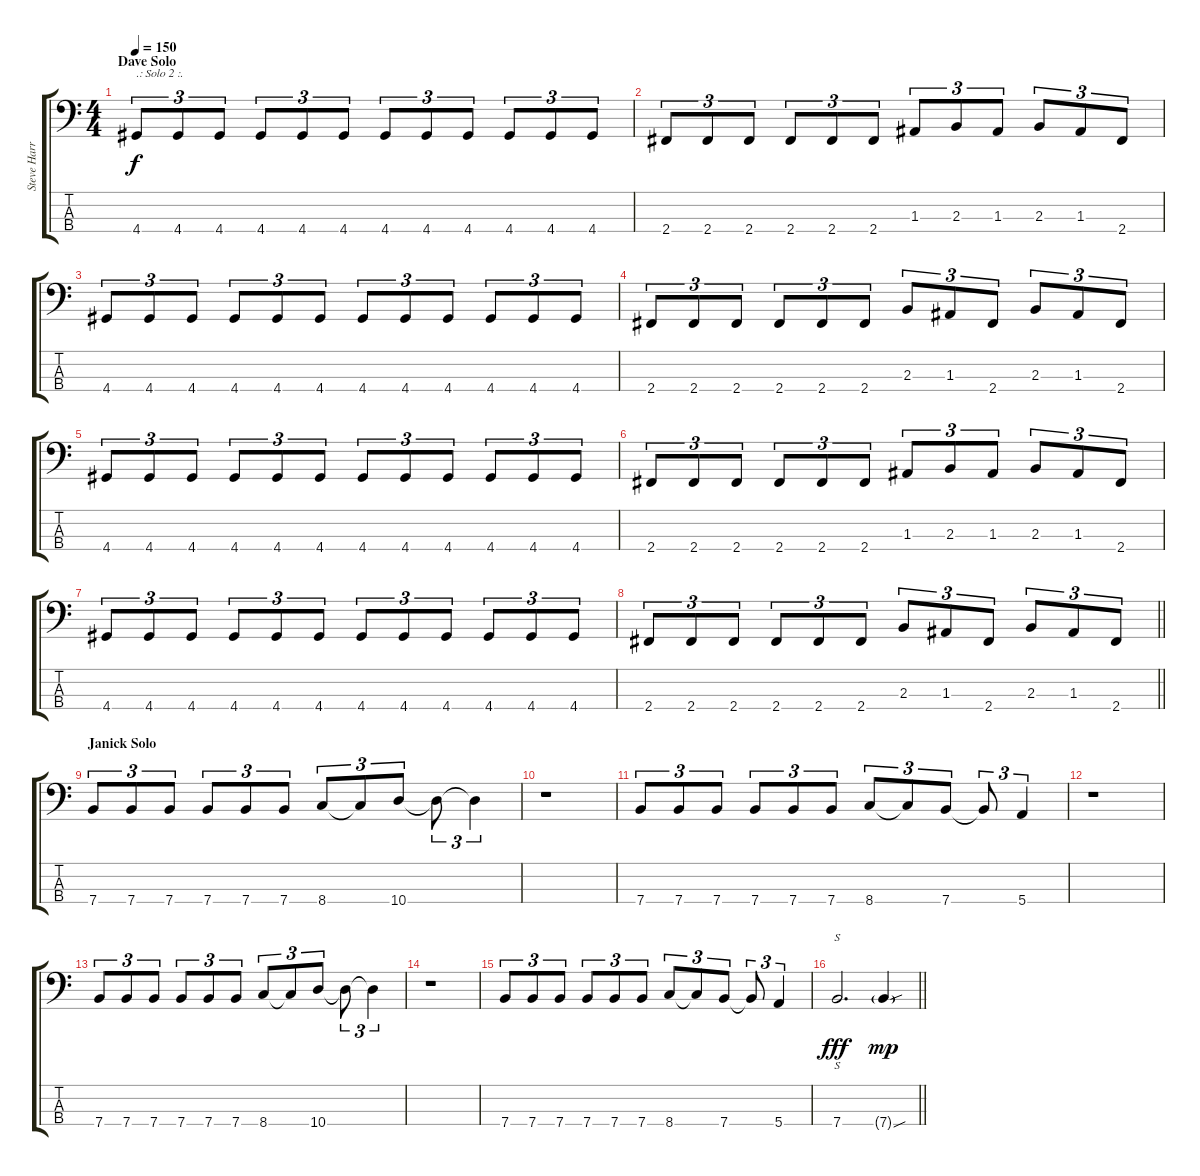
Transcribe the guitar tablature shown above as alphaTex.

\track ("Steve Harris" "Steve Harr") {instrument electricbassfinger}
\staff {score tabs}
\tuning (G2 D2 A1 E1) {hide}
\ts (4 4)
\section ("" "Dave Solo")
\tempo 150
\clef f4
\ks c
4.4.8{tu (3 2) txt ".: Solo 2 :." dy f} 4.4.8{tu (3 2)} 4.4.8{tu (3 2)} 4.4.8{tu (3 2)} 4.4.8{tu (3 2)} 4.4.8{tu (3 2)} 4.4.8{tu (3 2)} 4.4.8{tu (3 2)} 4.4.8{tu (3 2)} 4.4.8{tu (3 2)} 4.4.8{tu (3 2)} 4.4.8{tu (3 2)} |
2.4.8{tu (3 2)} 2.4.8{tu (3 2)} 2.4.8{tu (3 2)} 2.4.8{tu (3 2)} 2.4.8{tu (3 2)} 2.4.8{tu (3 2)} 1.3.8{tu (3 2)} 2.3.8{tu (3 2)} 1.3.8{tu (3 2)} 2.3.8{tu (3 2)} 1.3.8{tu (3 2)} 2.4.8{tu (3 2)} |
4.4.8{tu (3 2)} 4.4.8{tu (3 2)} 4.4.8{tu (3 2)} 4.4.8{tu (3 2)} 4.4.8{tu (3 2)} 4.4.8{tu (3 2)} 4.4.8{tu (3 2)} 4.4.8{tu (3 2)} 4.4.8{tu (3 2)} 4.4.8{tu (3 2)} 4.4.8{tu (3 2)} 4.4.8{tu (3 2)} |
2.4.8{tu (3 2)} 2.4.8{tu (3 2)} 2.4.8{tu (3 2)} 2.4.8{tu (3 2)} 2.4.8{tu (3 2)} 2.4.8{tu (3 2)} 2.3.8{tu (3 2)} 1.3.8{tu (3 2)} 2.4.8{tu (3 2)} 2.3.8{tu (3 2)} 1.3.8{tu (3 2)} 2.4.8{tu (3 2)} |
4.4.8{tu (3 2)} 4.4.8{tu (3 2)} 4.4.8{tu (3 2)} 4.4.8{tu (3 2)} 4.4.8{tu (3 2)} 4.4.8{tu (3 2)} 4.4.8{tu (3 2)} 4.4.8{tu (3 2)} 4.4.8{tu (3 2)} 4.4.8{tu (3 2)} 4.4.8{tu (3 2)} 4.4.8{tu (3 2)} |
2.4.8{tu (3 2)} 2.4.8{tu (3 2)} 2.4.8{tu (3 2)} 2.4.8{tu (3 2)} 2.4.8{tu (3 2)} 2.4.8{tu (3 2)} 1.3.8{tu (3 2)} 2.3.8{tu (3 2)} 1.3.8{tu (3 2)} 2.3.8{tu (3 2)} 1.3.8{tu (3 2)} 2.4.8{tu (3 2)} |
4.4.8{tu (3 2)} 4.4.8{tu (3 2)} 4.4.8{tu (3 2)} 4.4.8{tu (3 2)} 4.4.8{tu (3 2)} 4.4.8{tu (3 2)} 4.4.8{tu (3 2)} 4.4.8{tu (3 2)} 4.4.8{tu (3 2)} 4.4.8{tu (3 2)} 4.4.8{tu (3 2)} 4.4.8{tu (3 2)} |
\barLineRight lightlight
2.4.8{tu (3 2)} 2.4.8{tu (3 2)} 2.4.8{tu (3 2)} 2.4.8{tu (3 2)} 2.4.8{tu (3 2)} 2.4.8{tu (3 2)} 2.3.8{tu (3 2)} 1.3.8{tu (3 2)} 2.4.8{tu (3 2)} 2.3.8{tu (3 2)} 1.3.8{tu (3 2)} 2.4.8{tu (3 2)} |
\section ("" "Janick Solo")
7.4.8{tu (3 2)} 7.4.8{tu (3 2)} 7.4.8{tu (3 2)} 7.4.8{tu (3 2)} 7.4.8{tu (3 2)} 7.4.8{tu (3 2)} 8.4.8{tu (3 2)} 8.4{t}.8{tu (3 2)} 10.4.8{tu (3 2)} 10.4{t}.8{tu (3 2)} 10.4{t}.4{tu (3 2)} |
r.1 |
7.4.8{tu (3 2)} 7.4.8{tu (3 2)} 7.4.8{tu (3 2)} 7.4.8{tu (3 2)} 7.4.8{tu (3 2)} 7.4.8{tu (3 2)} 8.4.8{tu (3 2)} 8.4{t}.8{tu (3 2)} 7.4.8{tu (3 2)} 7.4{t}.8{tu (3 2)} 5.4.4{tu (3 2)} |
r.1 |
7.4.8{tu (3 2)} 7.4.8{tu (3 2)} 7.4.8{tu (3 2)} 7.4.8{tu (3 2)} 7.4.8{tu (3 2)} 7.4.8{tu (3 2)} 8.4.8{tu (3 2)} 8.4{t}.8{tu (3 2)} 10.4.8{tu (3 2)} 10.4{t}.8{tu (3 2)} 10.4{t}.4{tu (3 2)} |
r.1 |
7.4.8{tu (3 2)} 7.4.8{tu (3 2)} 7.4.8{tu (3 2)} 7.4.8{tu (3 2)} 7.4.8{tu (3 2)} 7.4.8{tu (3 2)} 8.4.8{tu (3 2)} 8.4{t}.8{tu (3 2)} 7.4.8{tu (3 2)} 7.4{t}.8{tu (3 2)} 5.4.4{tu (3 2)} |
\barLineRight lightlight
7.4.2{s d dy fff} 7.4{sou g}.4{dy mp}
